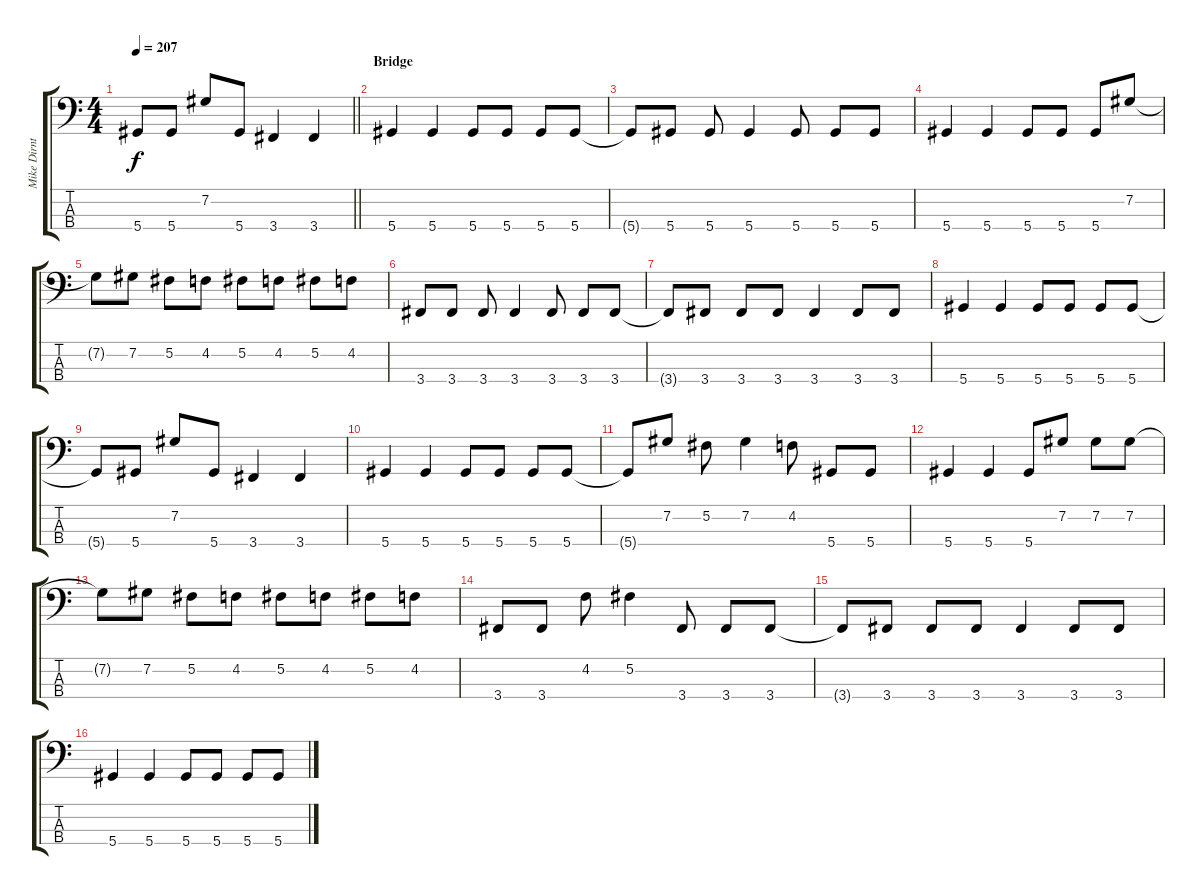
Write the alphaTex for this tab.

\track ("Mike Dirnt - Bass" "Mike Dirnt") {instrument electricbasspick}
\staff {score tabs}
\tuning (Gb2 Db2 Ab1 Eb1) {hide}
\ts (4 4)
\tempo 207
\clef f4
\barLineRight lightlight
\ks c
5.4{t}.8{dy f} 5.4.8 7.2.8 5.4.8 3.4.4 3.4.4 |
\section ("" "Bridge")
5.4.4 5.4.4 5.4.8 5.4.8 5.4.8 5.4.8 |
5.4{t}.8 5.4.8 5.4.8 5.4.4 5.4.8 5.4.8 5.4.8 |
5.4.4 5.4.4 5.4.8 5.4.8 5.4.8 7.2.8 |
7.2{t}.8 7.2.8 5.2.8 4.2.8 5.2.8 4.2.8 5.2.8 4.2.8 |
3.4.8 3.4.8 3.4.8 3.4.4 3.4.8 3.4.8 3.4.8 |
3.4{t}.8 3.4.8 3.4.8 3.4.8 3.4.4 3.4.8 3.4.8 |
5.4.4 5.4.4 5.4.8 5.4.8 5.4.8 5.4.8 |
5.4{t}.8 5.4.8 7.2.8 5.4.8 3.4.4 3.4.4 |
5.4.4 5.4.4 5.4.8 5.4.8 5.4.8 5.4.8 |
5.4{t}.8 7.2.8 5.2.8 7.2.4 4.2.8 5.4.8 5.4.8 |
5.4.4 5.4.4 5.4.8 7.2.8 7.2.8 7.2.8 |
7.2{t}.8 7.2.8 5.2.8 4.2.8 5.2.8 4.2.8 5.2.8 4.2.8 |
3.4.8 3.4.8 4.2.8 5.2.4 3.4.8 3.4.8 3.4.8 |
3.4{t}.8 3.4.8 3.4.8 3.4.8 3.4.4 3.4.8 3.4.8 |
5.4.4 5.4.4 5.4.8 5.4.8 5.4.8 5.4.8
